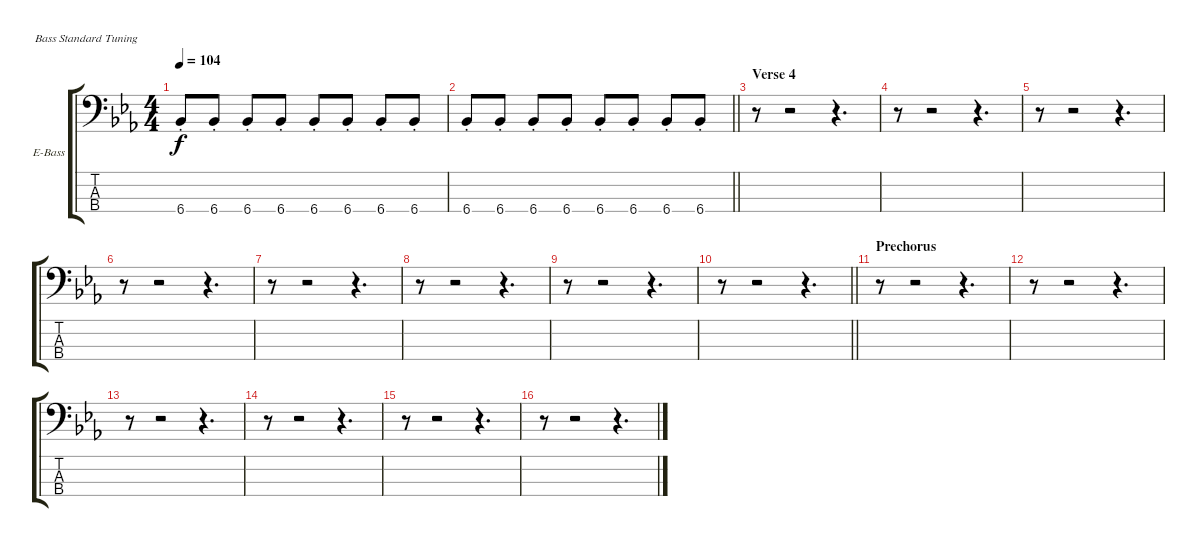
\bracketExtendMode groupsimilarinstruments
\firstSystemTrackNameOrientation horizontal
\otherSystemsTrackNameOrientation horizontal
\track ("Bass" "E-Bass") {instrument electricbassfinger}
\staff {score tabs}
\tuning (G2 D2 A1 E1)
\ts (4 4)
\tempo 104
\clef f4
\ks eb
6.4{st}.8{dy f} 6.4{st}.8 6.4{st}.8 6.4{st}.8 6.4{st}.8 6.4{st}.8 6.4{st}.8 6.4{st}.8 |
\barLineRight lightlight
6.4{st}.8 6.4{st}.8 6.4{st}.8 6.4{st}.8 6.4{st}.8 6.4{st}.8 6.4{st}.8 6.4{st}.8 |
\section ("" "Verse 4")
r.8 r.2 r.4{d} |
r.8 r.2 r.4{d} |
r.8 r.2 r.4{d} |
r.8 r.2 r.4{d} |
r.8 r.2 r.4{d} |
r.8 r.2 r.4{d} |
r.8 r.2 r.4{d} |
\barLineRight lightlight
r.8 r.2 r.4{d} |
\section ("" "Prechorus")
r.8 r.2 r.4{d} |
r.8 r.2 r.4{d} |
r.8 r.2 r.4{d} |
r.8 r.2 r.4{d} |
r.8 r.2 r.4{d} |
r.8 r.2 r.4{d}
